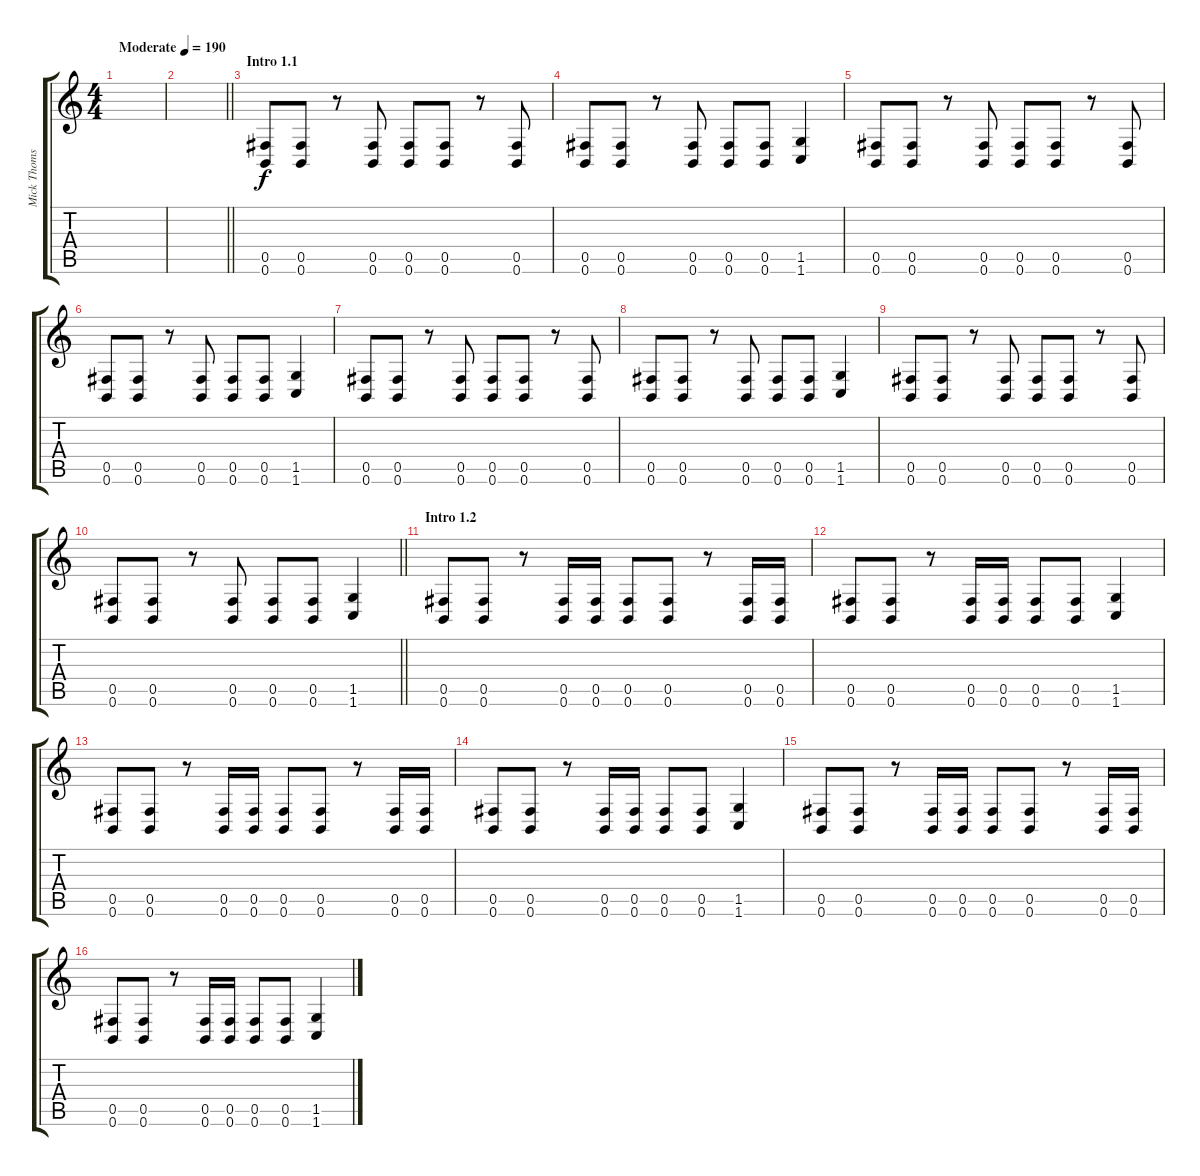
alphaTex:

\track ("Mick Thomson" "Mick Thoms") {instrument distortionguitar}
\staff {score tabs}
\tuning (Db4 Ab3 E3 B2 Gb2 B1) {hide}
\ts (4 4)
\tempo (190 "Moderate")
\clef g2
\ks c
|
\barLineRight lightlight
|
\section ("" "Intro 1.1")
(0.5 0.6).8 (0.5 0.6).8 r.8 (0.5 0.6).8 (0.5 0.6).8 (0.5 0.6).8 r.8 (0.5 0.6).8 |
(0.5 0.6).8 (0.5 0.6).8 r.8 (0.5 0.6).8 (0.5 0.6).8 (0.5 0.6).8 (1.5 1.6).4 |
(0.5 0.6).8 (0.5 0.6).8 r.8 (0.5 0.6).8 (0.5 0.6).8 (0.5 0.6).8 r.8 (0.5 0.6).8 |
(0.5 0.6).8 (0.5 0.6).8 r.8 (0.5 0.6).8 (0.5 0.6).8 (0.5 0.6).8 (1.5 1.6).4 |
(0.5 0.6).8 (0.5 0.6).8 r.8 (0.5 0.6).8 (0.5 0.6).8 (0.5 0.6).8 r.8 (0.5 0.6).8 |
(0.5 0.6).8 (0.5 0.6).8 r.8 (0.5 0.6).8 (0.5 0.6).8 (0.5 0.6).8 (1.5 1.6).4 |
(0.5 0.6).8 (0.5 0.6).8 r.8 (0.5 0.6).8 (0.5 0.6).8 (0.5 0.6).8 r.8 (0.5 0.6).8 |
\barLineRight lightlight
(0.5 0.6).8 (0.5 0.6).8 r.8 (0.5 0.6).8 (0.5 0.6).8 (0.5 0.6).8 (1.5 1.6).4 |
\section ("" "Intro 1.2")
(0.5 0.6).8 (0.5 0.6).8 r.8 (0.5 0.6).16 (0.5 0.6).16 (0.5 0.6).8 (0.5 0.6).8 r.8 (0.5 0.6).16 (0.5 0.6).16 |
(0.5 0.6).8 (0.5 0.6).8 r.8 (0.5 0.6).16 (0.5 0.6).16 (0.5 0.6).8 (0.5 0.6).8 (1.5 1.6).4 |
(0.5 0.6).8 (0.5 0.6).8 r.8 (0.5 0.6).16 (0.5 0.6).16 (0.5 0.6).8 (0.5 0.6).8 r.8 (0.5 0.6).16 (0.5 0.6).16 |
(0.5 0.6).8 (0.5 0.6).8 r.8 (0.5 0.6).16 (0.5 0.6).16 (0.5 0.6).8 (0.5 0.6).8 (1.5 1.6).4 |
(0.5 0.6).8 (0.5 0.6).8 r.8 (0.5 0.6).16 (0.5 0.6).16 (0.5 0.6).8 (0.5 0.6).8 r.8 (0.5 0.6).16 (0.5 0.6).16 |
(0.5 0.6).8 (0.5 0.6).8 r.8 (0.5 0.6).16 (0.5 0.6).16 (0.5 0.6).8 (0.5 0.6).8 (1.5 1.6).4
